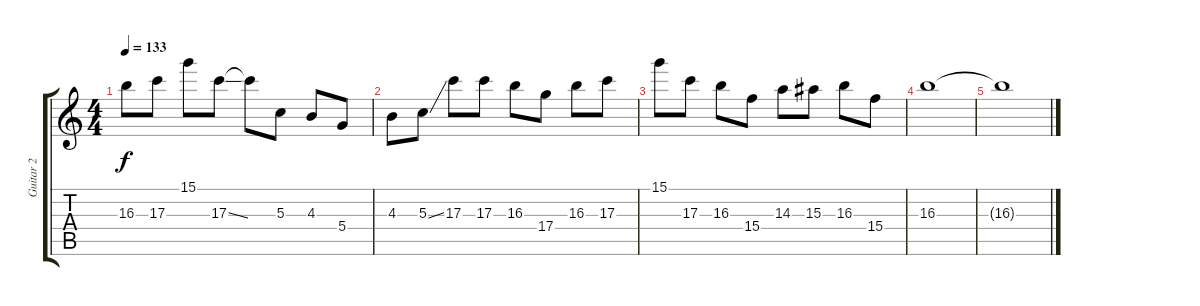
\track ("Guitar 2" "Guitar 2") {instrument distortionguitar}
\staff {score tabs}
\tuning (E4 B3 G3 D3 A2 E2) {hide}
\ts (4 4)
\tempo 133
\clef g2
\ks c
16.3.8{dy f} 17.3.8 15.1.8 17.3{ss}.8 17.3{t}.8 5.3.8 4.3.8 5.4.8 |
4.3.8 5.3{ss}.8 17.3.8 17.3.8 16.3.8 17.4.8 16.3.8 17.3.8 |
15.1.8 17.3.8 16.3.8 15.4.8 14.3.8 15.3.8 16.3.8 15.4.8 |
16.3.1 |
16.3{t}.1
